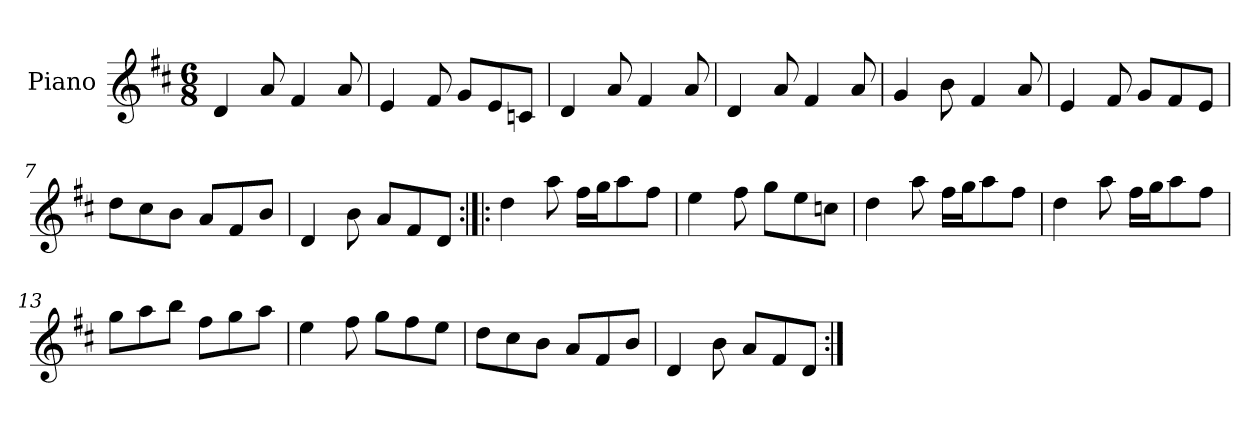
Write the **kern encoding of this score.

**kern
*part1
*staff1
*I"Piano
*I'Pno.
*clefG2
*k[f#c#]
*M6/8
=1
4d/
8a/
4f#/
8a/
=2
4e/
8f#/
8g/L
8e/
8cn/J
=3
4d/
8a/
4f#/
8a/
=4
4d/
8a/
4f#/
8a/
=5
4g/
8b\
4f#/
8a/
=6
4e/
8f#/
8g/L
8f#/
8e/J
=7
8dd\L
8cc#\
8b\J
8a/L
8f#/
8b/J
!!LO:LB:g=z
=8
4d/
8b\
8a/L
8f#/
8d/J
=9:|!|:
4dd\
8aa\
16ff#\LL
16gg\J
8aa\
8ff#\J
=10
4ee\
8ff#\
8gg\L
8ee\
8ccn\J
=11
4dd\
8aa\
16ff#\LL
16gg\J
8aa\
8ff#\J
=12
4dd\
8aa\
16ff#\LL
16gg\J
8aa\
8ff#\J
=13
8gg\L
8aa\
8bb\J
8ff#\L
8gg\
8aa\J
=14
4ee\
8ff#\
8gg\L
8ff#\
8ee\J
!!LO:LB:g=z
=15
8dd\L
8cc#\
8b\J
8a/L
8f#/
8b/J
=16
4d/
8b\
8a/L
8f#/
8d/J
=:|!
*-
